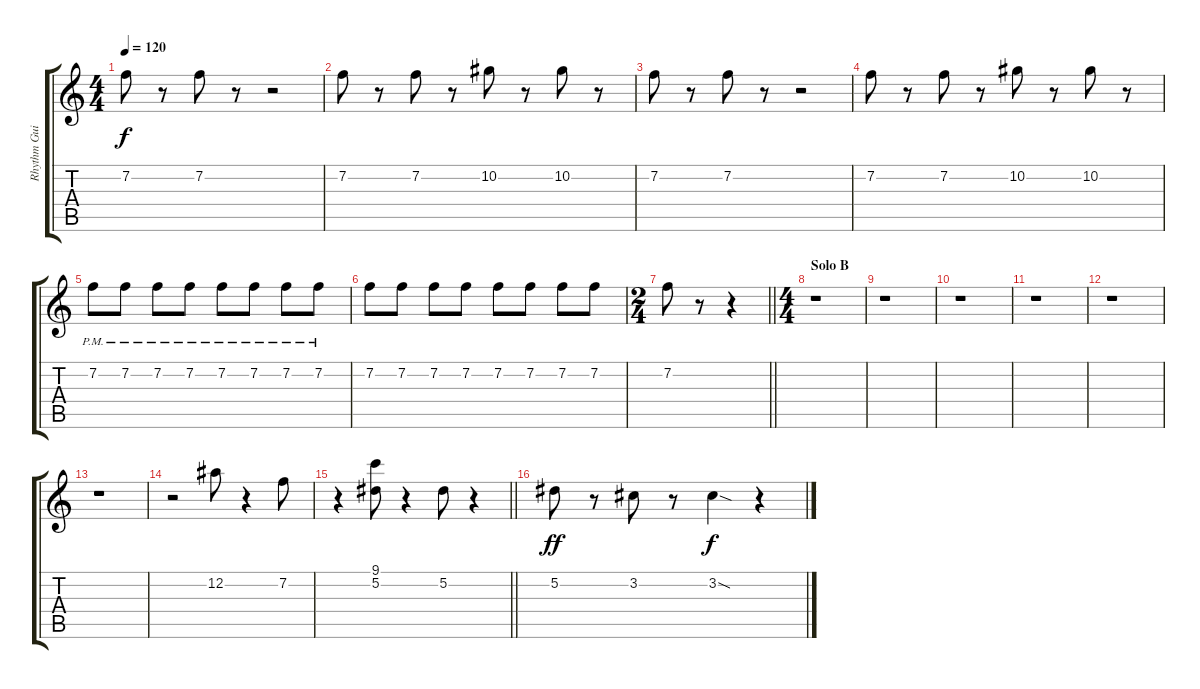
\track ("Rhythm Guitar II" "Rhythm Gui") {instrument overdrivenguitar}
\staff {score tabs}
\tuning (Eb4 Bb3 Gb3 Db3 Ab2 Eb2) {hide}
\ts (4 4)
\tempo 120
\clef g2
\ks c
7.2.8{dy f} r.8 7.2.8 r.8 r.2 |
7.2.8 r.8 7.2.8 r.8 10.2.8 r.8 10.2.8 r.8 |
7.2.8 r.8 7.2.8 r.8 r.2 |
7.2.8 r.8 7.2.8 r.8 10.2.8 r.8 10.2.8 r.8 |
7.2{pm}.8 7.2{pm}.8 7.2{pm}.8 7.2{pm}.8 7.2{pm}.8 7.2{pm}.8 7.2{pm}.8 7.2{pm}.8 |
7.2.8 7.2.8 7.2.8 7.2.8 7.2.8 7.2.8 7.2.8 7.2.8 |
\ts (2 4)
\barLineRight lightlight
7.2.8 r.8 r.4 |
\ts (4 4)
\section ("" "Solo B")
r.1 |
r.1 |
r.1 |
r.1 |
r.1 |
r.1 |
r.2 12.2.8 r.4 7.2.8 |
\barLineRight lightlight
r.4 (9.1 5.2).8 r.4 5.2.8 r.4 |
5.2.8{dy ff} r.8 3.2.8 r.8 3.2{sod}.4{dy f} r.4
